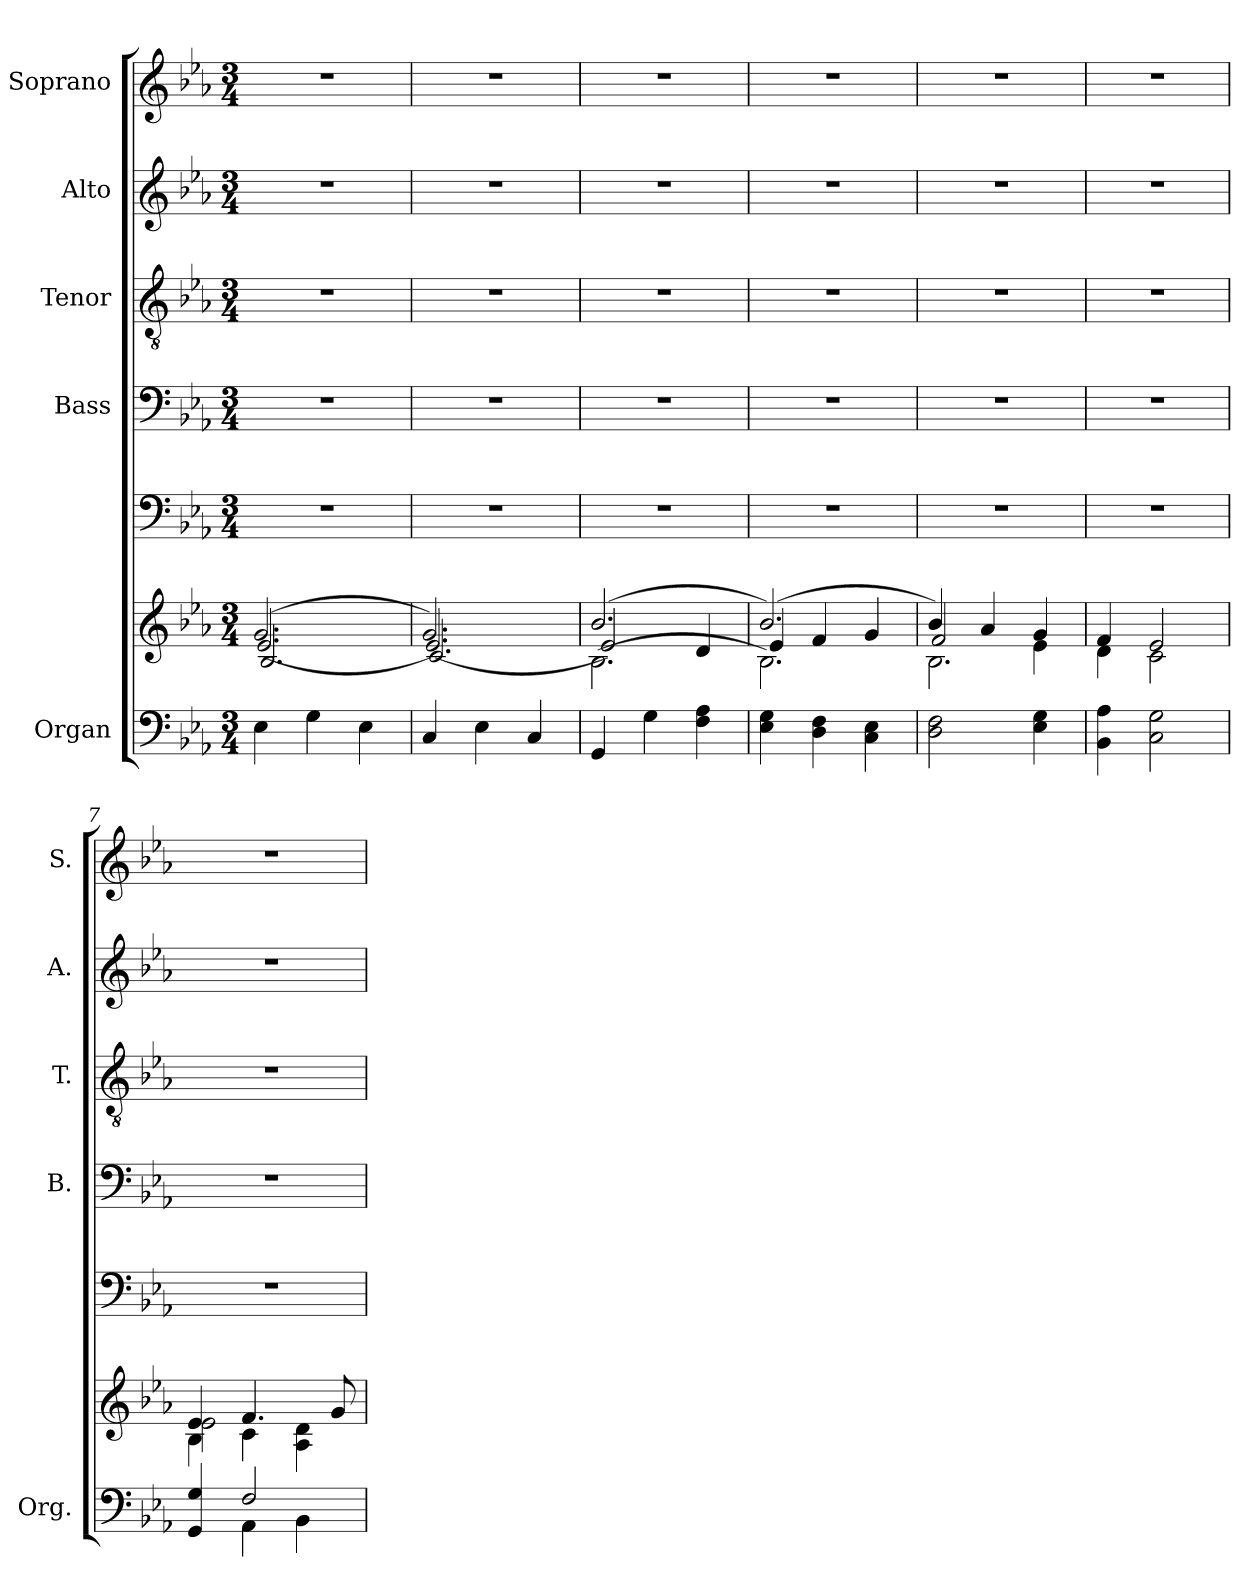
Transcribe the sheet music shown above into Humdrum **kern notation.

**kern	**kern	**kern	**kern	**kern	**kern	**kern
*part6	*part6	*part5	*part4	*part3	*part2	*part1
*staff7	*staff6	*staff5	*staff4	*staff3	*staff2	*staff1
*I"Organ	*	*	*I"Bass	*I"Tenor	*I"Alto	*I"Soprano
*I'Org.	*	*	*I'B.	*I'T.	*I'A.	*I'S.
!!LO:PB:g=z
*clefF4	*clefG2	*clefF4	*clefF4	*clefGv2	*clefG2	*clefG2
*	*	*	*	*ITrd7c12	*	*
*k[b-e-a-]	*k[b-e-a-]	*k[b-e-a-]	*k[b-e-a-]	*k[b-e-a-]	*k[b-e-a-]	*k[b-e-a-]
*E-:	*E-:	*E-:	*E-:	*E-:	*E-:	*E-:
*M3/4	*M3/4	*M3/4	*M3/4	*M3/4	*M3/4	*M3/4
=1	=1	=1	=1	=1	=1	=1
*	*^	*	*	*	*	*
*	*	*^	*	*	*	*	*
!	!	!	!	!LO:N:vis=1	!LO:N:vis=1	!LO:N:vis=1	!LO:N:vis=1	!LO:N:vis=1
4E-i\	(2.gi/	(2.e-i/	2.B-i/	2.r	2.r	2.r	2.r	2.r
4Gi\	.	.	.	.	.	.	.	.
4E-i\	.	.	.	.	.	.	.	.
=2	=2	=2	=2	=2	=2	=2	=2	=2
!	!	!	!	!LO:N:vis=1	!LO:N:vis=1	!LO:N:vis=1	!LO:N:vis=1	!LO:N:vis=1
4Ci/	2.gi/)	(2.e-i/)	2.ci/	2.r	2.r	2.r	2.r	2.r
4E-i\	.	.	.	.	.	.	.	.
4Ci/	.	.	.	.	.	.	.	.
=3	=3	=3	=3	=3	=3	=3	=3	=3
!	!	!	!	!LO:N:vis=1	!LO:N:vis=1	!LO:N:vis=1	!LO:N:vis=1	!LO:N:vis=1
4GGi/	(2.b-i/	2e-i/)	(2.B-i\	2.r	2.r	2.r	2.r	2.r
4Gi\	.	.	.	.	.	.	.	.
4Fi\ 4A-i	.	4di/	.	.	.	.	.	.
=4	=4	=4	=4	=4	=4	=4	=4	=4
!	!	!	!	!LO:N:vis=1	!LO:N:vis=1	!LO:N:vis=1	!LO:N:vis=1	!LO:N:vis=1
4E-i\ 4Gi	(2.b-i/)	4e-i/	2.B-i\)	2.r	2.r	2.r	2.r	2.r
4Di\ 4Fi	.	4fi/	.	.	.	.	.	.
4Ci\ 4E-i	.	4gi/	.	.	.	.	.	.
=5	=5	=5	=5	=5	=5	=5	=5	=5
!	!	!	!	!LO:N:vis=1	!LO:N:vis=1	!LO:N:vis=1	!LO:N:vis=1	!LO:N:vis=1
2Di\ 2Fi	4b-i/)	2fi/	2.B-i\	2.r	2.r	2.r	2.r	2.r
.	4a-i/	.	.	.	.	.	.	.
4E-i\ 4Gi	4gi/	4e-i\	.	.	.	.	.	.
*	*	*v	*v	*	*	*	*	*
=6	=6	=6	=6	=6	=6	=6	=6
!	!	!	!LO:N:vis=1	!LO:N:vis=1	!LO:N:vis=1	!LO:N:vis=1	!LO:N:vis=1
4BB-i\ 4A-i	4fi/	4di\	2.r	2.r	2.r	2.r	2.r
2Ci\ 2Gi	2e-i/	2ci\	.	.	.	.	.
=7	=7	=7	=7	=7	=7	=7	=7
*^	*	*^	*	*	*	*	*
!	!	!	!	!	!LO:N:vis=1	!LO:N:vis=1	!LO:N:vis=1	!LO:N:vis=1	!LO:N:vis=1
4ryy	4GGi/ 4Gi	4e-i/	2e-i\	4B-i\	2.r	2.r	2.r	2.r	2.r
2Fi/	4AA-i\	4.fi/	.	4ci\	.	.	.	.	.
.	4BB-i\	.	4ryy	4A-i\ 4di	.	.	.	.	.
.	.	8gi/	.	.	.	.	.	.	.
*v	*v	*	*	*	*	*	*	*	*
*	*v	*v	*v	*	*	*	*	*
=	=	=	=	=	=	=
*-	*-	*-	*-	*-	*-	*-
